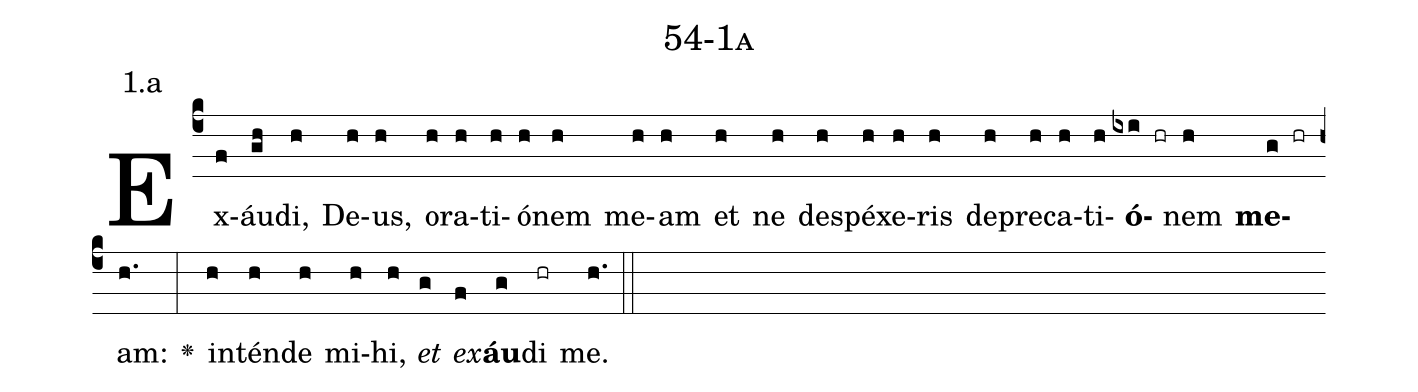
name: 54-1a;
annotation: 1.a;
%%
(c4)Ex(f)áu(gh)di,(h) De(h)us,(h) o(h)ra(h)ti(h)ó(h)nem(h) me(h)am(h) et(h) ne(h) de(h)spé(h)xe(h)ris(h) de(h)pre(h)ca(h)ti(h)<b>ó</b>(ixi hr)nem(h) <b>me</b>(g hr)am:(h.) <v>\greheightstar</v>(:) in(h)tén(h)de(h) mi(h)hi,(h) <i>et</i>(g) <i>ex</i>(f)<b>áu</b>(g)di(hr) me.(h.) (::)


%E(h) u(h) o(g) u(f) a(g) e.(h.) (::)
